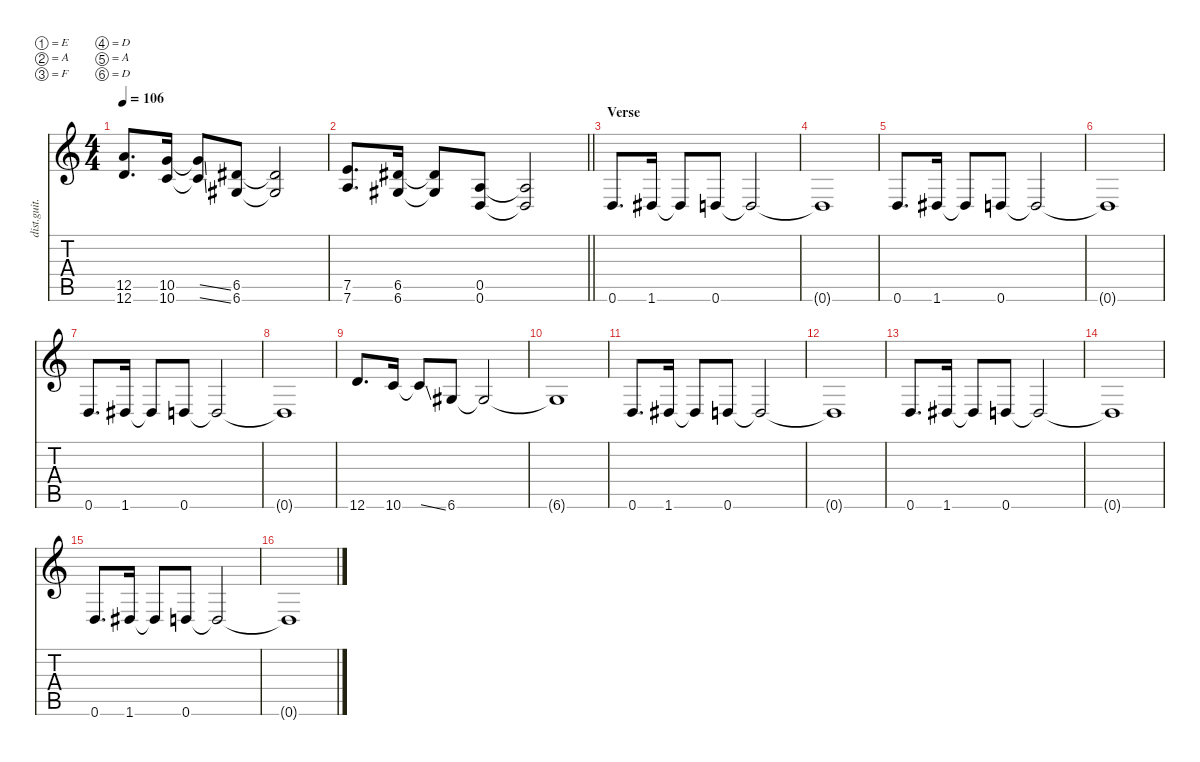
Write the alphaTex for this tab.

\defaultSystemsLayout 4
\hideDynamics
\bracketExtendMode nobrackets
\otherSystemsTrackNameOrientation horizontal
\track ("Track 2" "dist.guit.") {instrument distortionguitar}
\staff {score tabs}
\tuning (E4 A3 F3 D3 A2 D2)
\ts (4 4)
\tempo 106
\clef g2
\ks c
(12.5 12.6).8{d dy f beam Up} (10.5 10.6).16{beam Up} (10.5{ss t} 10.6{ss t}).8{beam Up} (6.5{acc #} 6.6{acc #}).8{beam Up} (6.5{t acc #} 6.6{t acc #}).2{beam Up} |
\barLineRight lightlight
(7.5 7.6).8{d beam Up} (6.5{acc #} 6.6{acc #}).16{beam Up} (6.5{t acc #} 6.6{t acc #}).8{beam Up} (0.5 0.6).8{beam Up} (0.5{t} 0.6{t}).2{beam Up} |
\section ("" "Verse")
0.6.8{d beam Up} 1.6{acc #}.16{beam Up} 1.6{t acc #}.8{beam Up} 0.6.8{beam Up} 0.6{t}.2{beam Up} |
0.6{t}.1{beam Up} |
0.6.8{d beam Up} 1.6{acc #}.16{beam Up} 1.6{t acc #}.8{beam Up} 0.6.8{beam Up} 0.6{t}.2{beam Up} |
0.6{t}.1{beam Up} |
0.6.8{d beam Up} 1.6{acc #}.16{beam Up} 1.6{t acc #}.8{beam Up} 0.6.8{beam Up} 0.6{t}.2{beam Up} |
0.6{t}.1{beam Up} |
12.6.8{d beam Up} 10.6.16{beam Up} 10.6{ss t}.8{beam Up} 6.6{acc #}.8{beam Up} 6.6{t acc #}.2{beam Up} |
6.6{t acc #}.1{beam Up} |
0.6.8{d beam Up} 1.6{acc #}.16{beam Up} 1.6{t acc #}.8{beam Up} 0.6.8{beam Up} 0.6{t}.2{beam Up} |
0.6{t}.1{beam Up} |
0.6.8{d beam Up} 1.6{acc #}.16{beam Up} 1.6{t acc #}.8{beam Up} 0.6.8{beam Up} 0.6{t}.2{beam Up} |
0.6{t}.1{beam Up} |
0.6.8{d beam Up} 1.6{acc #}.16{beam Up} 1.6{t acc #}.8{beam Up} 0.6.8{beam Up} 0.6{t}.2{beam Up} |
0.6{t}.1{beam Up}
